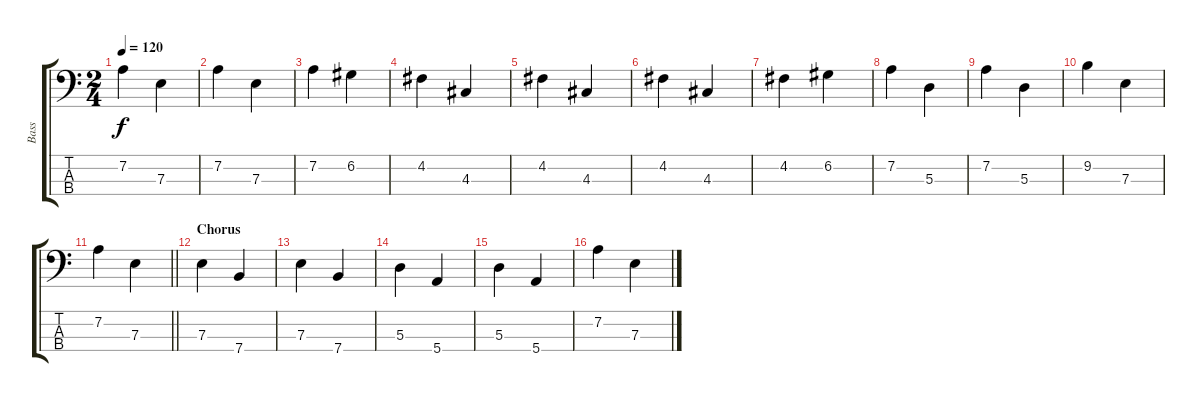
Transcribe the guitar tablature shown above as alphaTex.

\track ("Bass" "Bass") {instrument electricbassfinger}
\staff {score tabs}
\tuning (G2 D2 A1 E1) {hide}
\ts (2 4)
\tempo 120
\clef f4
\ks c
7.2.4{dy f} 7.3.4 |
7.2.4 7.3.4 |
7.2.4 6.2.4 |
4.2.4 4.3.4 |
4.2.4 4.3.4 |
4.2.4 4.3.4 |
4.2.4 6.2.4 |
7.2.4 5.3.4 |
7.2.4 5.3.4 |
9.2.4 7.3.4 |
\barLineRight lightlight
7.2.4 7.3.4 |
\section ("" "Chorus")
7.3.4 7.4.4 |
7.3.4 7.4.4 |
5.3.4 5.4.4 |
5.3.4 5.4.4 |
7.2.4 7.3.4
